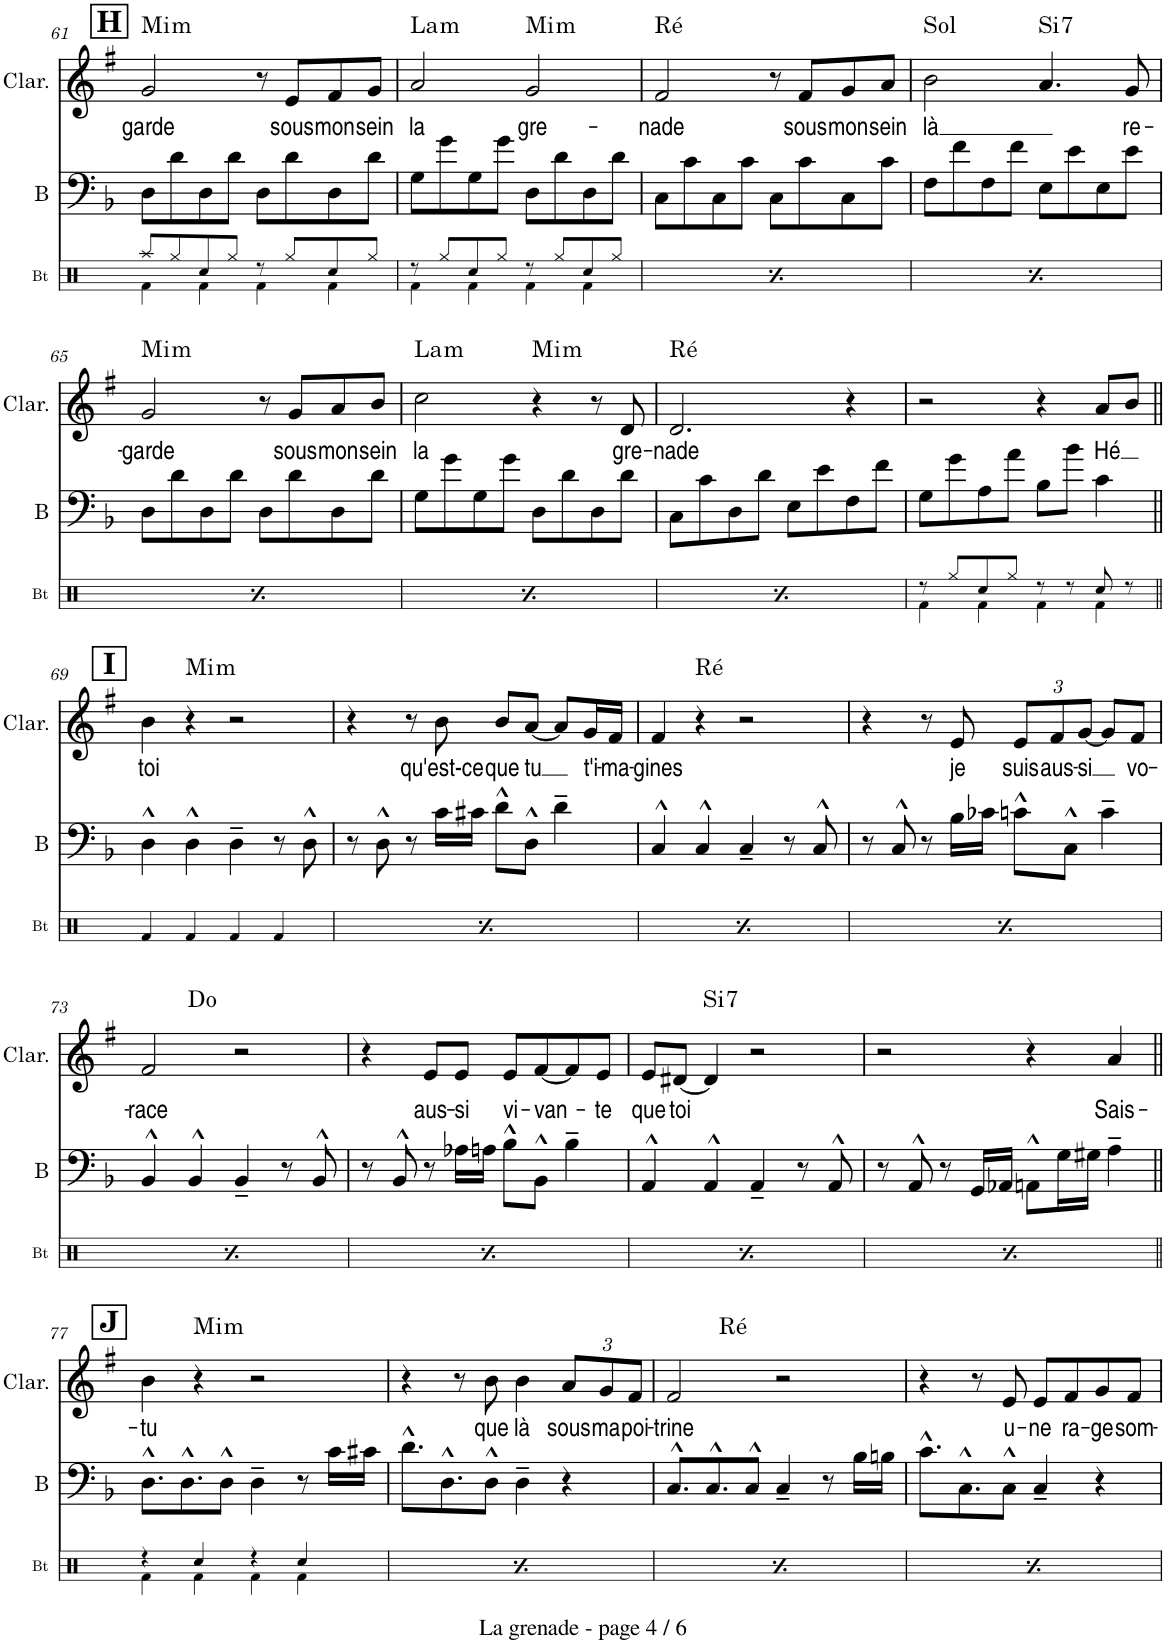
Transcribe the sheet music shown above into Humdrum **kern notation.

**kern	**kern	**kern	**text	**harte
*part3	*part2	*part1	*part1	*part1
*staff3	*staff2	*staff1	*staff1	*
*I"Batterie	*I"Basse électrique	*I"Clarinette	*	*
*I'Bt	*I'B	*I'Clar.	*	*
!!LO:PB:g=z
*clefX	*clefF4	*clefG2	*	*
*	*Trd7c12	*Trd1c2	*	*
*k[]	*k[b-]	*k[f#]	*	*
*M4/4	*M4/4	*M4/4	*	*
!!LO:REH:place=s1:a:B:cj:fs=14:t=H
=61	=61	=61	=61	=61
*^	*	*	*	*
!	!	!	!	!LO:LY:b	!LO:H:kt=m
8Raa/L	4Rf\	8D\L	2g/	garde	E:min
8Rgg/	.	8d\	.	.	.
8Rcc/	4Rf\	8D\	.	.	.
8Rgg/J	.	8d\J	.	.	.
8r	4Rf\	8D\L	8r	.	.
!	!	!	!	!LO:LY:b	!
8Rgg/L	.	8d\	8e/L	sous	.
!	!	!	!	!LO:LY:b	!
8Rcc/	4Rf\	8D\	8f#/	mon	.
!	!	!	!	!LO:LY:b	!
8Rgg/J	.	8d\J	8g/J	sein	.
=62	=62	=62	=62	=62	=62
!	!	!	!	!LO:LY:b	!LO:H:kt=m
8r	4Rf\	8G\L	2a/	la	A:min
8Rgg/L	.	8g\	.	.	.
8Rcc/	4Rf\	8G\	.	.	.
8Rgg/J	.	8g\J	.	.	.
!	!	!	!	!LO:LY:b	!LO:H:kt=m
8r	4Rf\	8D\L	2g/	gre-	E:min
8Rgg/L	.	8d\	.	.	.
8Rcc/	4Rf\	8D\	.	.	.
8Rgg/J	.	8d\J	.	.	.
=63	=63	=63	=63	=63	=63
!	!	!	!	!LO:LY:b	!
8r	4Rf\	8C\L	2f#/	-nade	D:maj
8Rgg/L	.	8c\	.	.	.
8Rcc/	4Rf\	8C\	.	.	.
8Rgg/J	.	8c\J	.	.	.
8r	4Rf\	8C\L	8r	.	.
!	!	!	!	!LO:LY:b	!
8Rgg/L	.	8c\	8f#/L	sous	.
!	!	!	!	!LO:LY:b	!
8Rcc/	4Rf\	8C\	8g/	mon	.
!	!	!	!	!LO:LY:b	!
8Rgg/J	.	8c\J	8a/J	sein	.
=64	=64	=64	=64	=64	=64
!	!	!	!	!LO:LY:b	!
8r	4Rf\	8F\L	2b\	là	G:maj
8Rgg/L	.	8f\	.	.	.
8Rcc/	4Rf\	8F\	.	.	.
8Rgg/J	.	8f\J	.	.	.
!	!	!	!	!	!LO:H:kt=7
8r	4Rf\	8E\L	4.a/	.	B:7
8Rgg/L	.	8e\	.	.	.
8Rcc/	4Rf\	8E\	.	.	.
!	!	!	!	!LO:LY:b	!
8Rgg/J	.	8e\J	8g/	re-	.
!!LO:LB:g=z
=65	=65	=65	=65	=65	=65
!	!	!	!	!LO:LY:b	!LO:H:kt=m
8r	4Rf\	8D\L	2g/	-garde	E:min
8Rgg/L	.	8d\	.	.	.
8Rcc/	4Rf\	8D\	.	.	.
8Rgg/J	.	8d\J	.	.	.
8r	4Rf\	8D\L	8r	.	.
!	!	!	!	!LO:LY:b	!
8Rgg/L	.	8d\	8g/L	sous	.
!	!	!	!	!LO:LY:b	!
8Rcc/	4Rf\	8D\	8a/	mon	.
!	!	!	!	!LO:LY:b	!
8Rgg/J	.	8d\J	8b/J	sein	.
=66	=66	=66	=66	=66	=66
!	!	!	!	!LO:LY:b	!LO:H:kt=m
8r	4Rf\	8G\L	2cc\	la	A:min
8Rgg/L	.	8g\	.	.	.
8Rcc/	4Rf\	8G\	.	.	.
8Rgg/J	.	8g\J	.	.	.
!	!	!	!	!	!LO:H:kt=m
8r	4Rf\	8D\L	4r	.	E:min
8Rgg/L	.	8d\	.	.	.
8Rcc/	4Rf\	8D\	8r	.	.
!	!	!	!	!LO:LY:b	!
8Rgg/J	.	8d\J	8d/	gre-	.
=67	=67	=67	=67	=67	=67
!	!	!	!	!LO:LY:b	!
8r	4Rf\	8C\L	2.d/	-nade	D:maj
8Rgg/L	.	8c\	.	.	.
8Rcc/	4Rf\	8D\	.	.	.
8Rgg/J	.	8d\J	.	.	.
8r	4Rf\	8E\L	.	.	.
8Rgg/L	.	8e\	.	.	.
8Rcc/	4Rf\	8F\	4r	.	.
8Rgg/J	.	8f\J	.	.	.
=68	=68	=68	=68	=68	=68
8r	4Rf\	8G\L	2r	.	.
8Rgg/L	.	8g\	.	.	.
8Rcc/	4Rf\	8A\	.	.	.
8Rgg/J	.	8a\J	.	.	.
8r	4Rf\	8B-\L	4r	.	.
8r	.	8b-\J	.	.	.
!	!	!	!	!LO:LY:b	!
8Rcc/	4Rf\	4c\	8a/L	Hé	.
8r	.	.	8b/J	.	.
*v	*v	*	*	*	*
!!LO:LB:g=z
!!LO:REH:place=s1:a:B:cj:fs=14:t=I
=69||	=69||	=69||	=69||	=69||
!	!	!	!LO:LY:b	!
4Rf/	4D^^\	4b\	toi	.
!	!	!	!	!LO:H:kt=m
4Rf/	4D^^\	4r	.	E:min
4Rf/	4D~\	2r	.	.
4Rf/	8r	.	.	.
.	8D^^\	.	.	.
=70	=70	=70	=70	=70
4Rf/	8r	4r	.	.
.	8D^^\	.	.	.
4Rf/	8r	8r	.	.
!	!	!	!LO:LY:b	!
.	16c\LL	8b\	qu'est-ce	.
.	16c#X\JJ	.	.	.
!	!	!	!LO:LY:b	!
4Rf/	8d^^\L	8b/L	que	.
!	!	!	!LO:LY:b	!
.	8D^^\J	[8a/J	tu	.
4Rf/	4d~\	8a/L]	.	.
!	!	!	!LO:LY:b	!
.	.	16g/L	t'i-	.
!	!	!	!LO:LY:b	!
.	.	16f#/JJ	-ma-	.
=71	=71	=71	=71	=71
!	!	!	!LO:LY:b	!
4Rf/	4C^^/	4f#/	-gines	.
4Rf/	4C^^/	4r	.	D:maj
4Rf/	4C~/	2r	.	.
4Rf/	8r	.	.	.
.	8C^^/	.	.	.
=72	=72	=72	=72	=72
4Rf/	8r	4r	.	.
.	8C^^/	.	.	.
4Rf/	8r	8r	.	.
!	!	!	!LO:LY:b	!
.	16B-\LL	8e/	je	.
.	16c-X\JJ	.	.	.
*	*	*Xbrackettup	*	*
!	!	!	!LO:LY:b	!
4Rf/	8cn^^\L	12e/L	suis	.
!	!	!	!LO:LY:b	!
.	.	12f#/	aus-	.
.	8C^^\J	.	.	.
!	!	!	!LO:LY:b	!
.	.	[12g/J	-si	.
4Rf/	4c~\	8g/L]	.	.
!	!	!	!LO:LY:b	!
.	.	8f#/J	vo-	.
!!LO:LB:g=z
=73	=73	=73	=73	=73
!	!	!	!LO:LY:b	!
*	*	*^	*	*
4Rf/	4BB-^^/	2f#/	4ryy	-race	.
4Rf/	4BB-^^/	.	2.ryy	.	C:maj
4Rf/	4BB-~/	2r	.	.	.
4Rf/	8r	.	.	.	.
.	8BB-^^/	.	.	.	.
*	*	*v	*v	*	*
=74	=74	=74	=74	=74
4Rf/	8r	4r	.	.
.	8BB-^^/	.	.	.
!	!	!	!LO:LY:b	!
4Rf/	8r	8e/L	aus-	.
!	!	!	!LO:LY:b	!
.	16A-X\LL	8e/J	-si	.
.	16An\JJ	.	.	.
!	!	!	!LO:LY:b	!
4Rf/	8B-^^\L	8e/L	vi-	.
!	!	!	!LO:LY:b	!
.	8BB-^^\J	[8f#/	-van-	.
4Rf/	4B-~\	8f#/]	.	.
!	!	!	!LO:LY:b	!
.	.	8e/J	-te	.
=75	=75	=75	=75	=75
!	!	!	!LO:LY:b	!
4Rf/	4AA^^/	8e/L	que	.
!	!	!	!LO:LY:b	!
.	.	[8d#X/J	toi	.
!	!	!	!	!LO:H:kt=7
4Rf/	4AA^^/	4d#/]	.	B:7
4Rf/	4AA~/	2r	.	.
4Rf/	8r	.	.	.
.	8AA^^/	.	.	.
=76	=76	=76	=76	=76
4Rf/	8r	2r	.	.
.	8AA^^/	.	.	.
4Rf/	8r	.	.	.
.	16GG/LL	.	.	.
.	16AA-X/JJ	.	.	.
4Rf/	8AAn^^\L	4r	.	.
.	16G\L	.	.	.
.	16G#X\JJ	.	.	.
!	!	!	!LO:LY:b	!
4Rf/	4A~\	4a/	Sais-	.
!!LO:LB:g=z
!!LO:REH:place=s1:a:B:cj:fs=14:t=J
=77||	=77||	=77||	=77||	=77||
*^	*	*	*	*
!	!	!	!	!LO:LY:b	!
4r	4Rf\	8.D^^\L	4b\	-tu	.
.	.	8.D^^\	.	.	.
!	!	!	!	!	!LO:H:kt=m
4Rcc/	4Rf\	.	4r	.	E:min
.	.	8D^^\J	.	.	.
4r	4Rf\	4D~\	2r	.	.
4Rcc/	4Rf\	8r	.	.	.
.	.	16c\LL	.	.	.
.	.	16c#X\JJ	.	.	.
=78	=78	=78	=78	=78	=78
4r	4Rf\	8.d^^\L	4r	.	.
.	.	8.D^^\	.	.	.
4Rcc/	4Rf\	.	8r	.	.
!	!	!	!	!LO:LY:b	!
.	.	8D^^\J	8b\	que	.
!	!	!	!	!LO:LY:b	!
4r	4Rf\	4D~\	4b\	là	.
!	!	!	!	!LO:LY:b	!
4Rcc/	4Rf\	4r	12a/L	sous	.
!	!	!	!	!LO:LY:b	!
.	.	.	12g/	ma	.
!	!	!	!	!LO:LY:b	!
.	.	.	12f#/J	poi-	.
=79	=79	=79	=79	=79	=79
!	!	!	!	!LO:LY:b	!
*	*	*	*^	*	*
4r	4Rf\	8.C^^/L	2f#/	4ryy	-trine	.
.	.	8.C^^/	.	.	.	.
4Rcc/	4Rf\	.	.	2.ryy	.	D:maj
.	.	8C^^/J	.	.	.	.
4r	4Rf\	4C~/	2r	.	.	.
4Rcc/	4Rf\	8r	.	.	.	.
.	.	16B-\LL	.	.	.	.
.	.	16Bn\JJ	.	.	.	.
*	*	*	*v	*v	*	*
=80	=80	=80	=80	=80	=80
4r	4Rf\	8.c^^\L	4r	.	.
.	.	8.C^^\	.	.	.
4Rcc/	4Rf\	.	8r	.	.
!	!	!	!	!LO:LY:b	!
.	.	8C^^\J	8e/	u-	.
!	!	!	!	!LO:LY:b	!
4r	4Rf\	4C~/	8e/L	-ne	.
!	!	!	!	!LO:LY:b	!
.	.	.	8f#/	ra-	.
!	!	!	!	!LO:LY:b	!
4Rcc/	4Rf\	4r	8g/	-ge	.
!	!	!	!	!LO:LY:b	!
.	.	.	8f#/J	som-	.
*v	*v	*	*	*	*
=	=	=	=	=
*-	*-	*-	*-	*-
